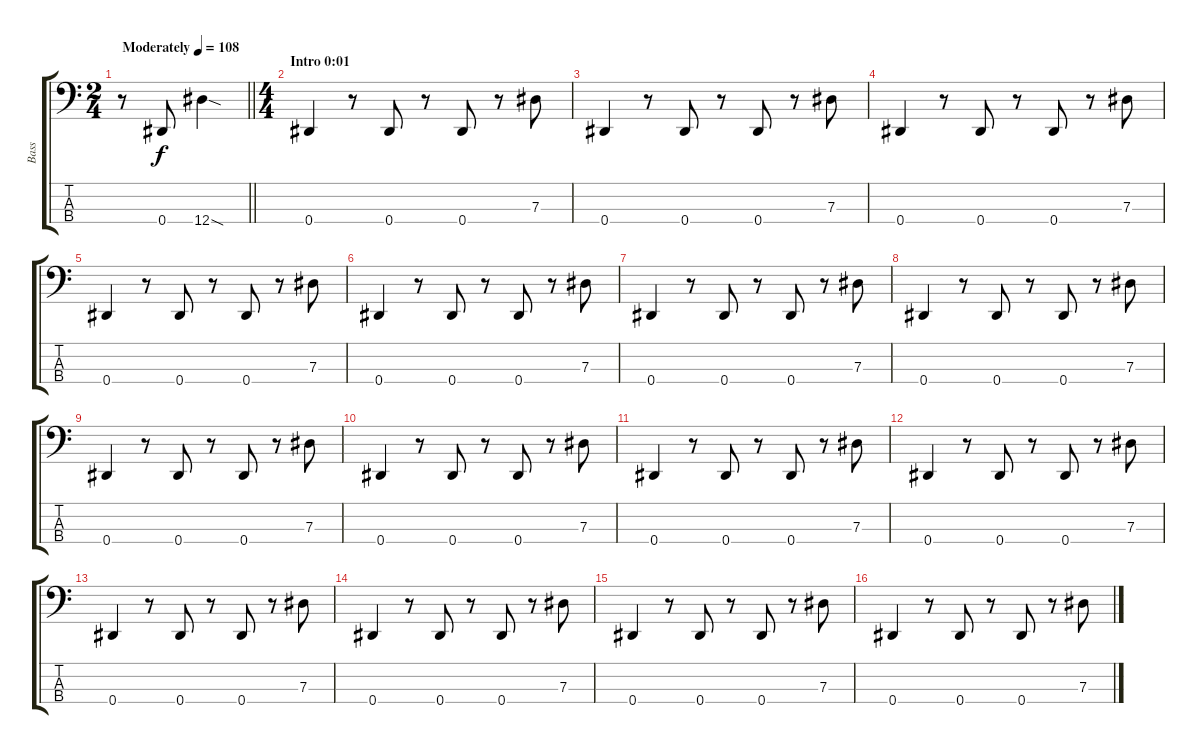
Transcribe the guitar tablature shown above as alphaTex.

\track ("Bass" "Bass") {instrument electricbassfinger}
\staff {score tabs}
\tuning (Gb2 Db2 Ab1 Eb1) {hide}
\ts (2 4)
\tempo (108 "Moderately")
\clef f4
\barLineRight lightlight
\ks c
r.8{dy f instrument electricbassfinger} 0.4.8 12.4{sod}.4 |
\ts (4 4)
\section ("" "Intro 0:01")
0.4.4 r.8 0.4.8 r.8 0.4.8 r.8 7.3.8 |
0.4.4 r.8 0.4.8 r.8 0.4.8 r.8 7.3.8 |
0.4.4 r.8 0.4.8 r.8 0.4.8 r.8 7.3.8 |
0.4.4 r.8 0.4.8 r.8 0.4.8 r.8 7.3.8 |
0.4.4 r.8 0.4.8 r.8 0.4.8 r.8 7.3.8 |
0.4.4 r.8 0.4.8 r.8 0.4.8 r.8 7.3.8 |
0.4.4 r.8 0.4.8 r.8 0.4.8 r.8 7.3.8 |
0.4.4 r.8 0.4.8 r.8 0.4.8 r.8 7.3.8 |
0.4.4 r.8 0.4.8 r.8 0.4.8 r.8 7.3.8 |
0.4.4 r.8 0.4.8 r.8 0.4.8 r.8 7.3.8 |
0.4.4 r.8 0.4.8 r.8 0.4.8 r.8 7.3.8 |
0.4.4 r.8 0.4.8 r.8 0.4.8 r.8 7.3.8 |
0.4.4 r.8 0.4.8 r.8 0.4.8 r.8 7.3.8 |
0.4.4 r.8 0.4.8 r.8 0.4.8 r.8 7.3.8 |
0.4.4 r.8 0.4.8 r.8 0.4.8 r.8 7.3.8
